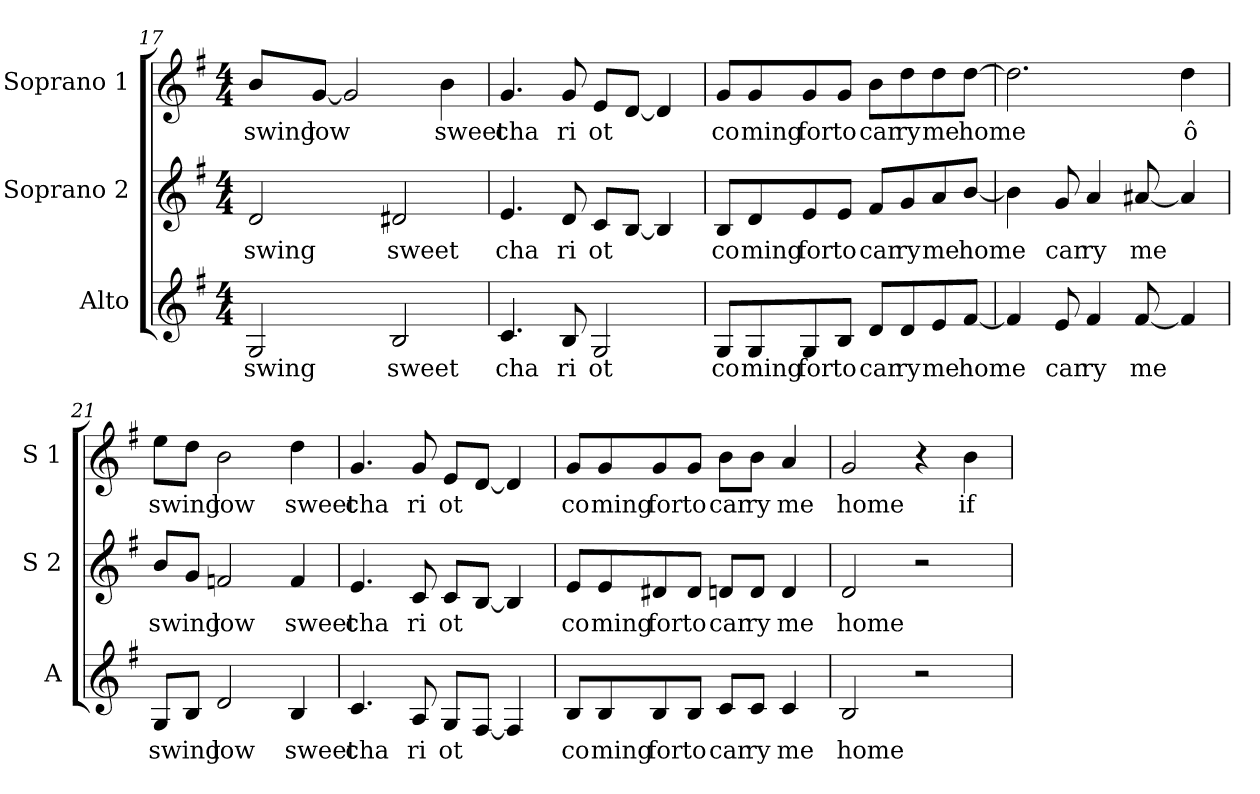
**kern	**text	**kern	**text	**kern	**text
*part3	*part3	*part2	*part2	*part1	*part1
*staff3	*staff3	*staff2	*staff2	*staff1	*staff1
*I"Alto	*	*I"Soprano 2	*	*I"Soprano 1	*
*I'A	*	*I'S 2	*	*I'S 1	*
*clefG2	*	*clefG2	*	*clefG2	*
*k[f#]	*	*k[f#]	*	*k[f#]	*
*G:	*	*G:	*	*G:	*
*M4/4	*	*M4/4	*	*M4/4	*
=17	=17	=17	=17	=17	=17
!	!LO:LY:b	!	!	!	!
!	!	!	!LO:LY:b	!	!
!	!	!	!	!	!LO:LY:b
2G/	swing	2d/	swing	8b/L	swing
!	!	!	!	!	!LO:LY:b
.	.	.	.	[8g/J	low
.	.	.	.	2g/]	.
!	!LO:LY:b	!	!	!	!
!	!	!	!LO:LY:b	!	!
2B/	sweet	2d#X/	sweet	.	.
!	!	!	!	!	!LO:LY:b
.	.	.	.	4b\	sweet
=18	=18	=18	=18	=18	=18
!	!LO:LY:b	!	!	!	!
!	!	!	!LO:LY:b	!	!
!	!	!	!	!	!LO:LY:b
4.c/	cha	4.e/	cha	4.g/	cha
!	!LO:LY:b	!	!	!	!
!	!	!	!LO:LY:b	!	!
!	!	!	!	!	!LO:LY:b
8B/	ri	8d/	ri	8g/	ri
!	!LO:LY:b	!	!	!	!
!	!	!	!LO:LY:b	!	!
!	!	!	!	!	!LO:LY:b
2G/	ot	8c/L	ot	8e/L	ot
.	.	[8B/J	.	[8d/J	.
.	.	4B/]	.	4d/]	.
!!LO:LB:g=z
=19	=19	=19	=19	=19	=19
!	!LO:LY:b	!	!	!	!
!	!	!	!LO:LY:b	!	!
!	!	!	!	!	!LO:LY:b
8G/L	co	8B/L	co	8g/L	co
!	!LO:LY:b	!	!	!	!
!	!	!	!LO:LY:b	!	!
!	!	!	!	!	!LO:LY:b
8G/	ming	8d/	ming	8g/	ming
!	!LO:LY:b	!	!	!	!
!	!	!	!LO:LY:b	!	!
!	!	!	!	!	!LO:LY:b
8G/	for	8e/	for	8g/	for
!	!LO:LY:b	!	!	!	!
!	!	!	!LO:LY:b	!	!
!	!	!	!	!	!LO:LY:b
8B/J	to	8e/J	to	8g/J	to
!	!LO:LY:b	!	!	!	!
!	!	!	!LO:LY:b	!	!
!	!	!	!	!	!LO:LY:b
8d/L	car	8f#/L	car	8b\L	car
!	!LO:LY:b	!	!	!	!
!	!	!	!LO:LY:b	!	!
!	!	!	!	!	!LO:LY:b
8d/	ry	8g/	ry	8dd\	ry
!	!LO:LY:b	!	!	!	!
!	!	!	!LO:LY:b	!	!
!	!	!	!	!	!LO:LY:b
8e/	me	8a/	me	8dd\	me
!	!LO:LY:b	!	!	!	!
!	!	!	!LO:LY:b	!	!
!	!	!	!	!	!LO:LY:b
[8f#/J	home	[8b/J	home	[8dd\J	home
=20	=20	=20	=20	=20	=20
4f#/]	.	4b\]	.	2.dd\]	.
!	!LO:LY:b	!	!	!	!
!	!	!	!LO:LY:b	!	!
8e/	car	8g/	car	.	.
!	!LO:LY:b	!	!	!	!
!	!	!	!LO:LY:b	!	!
4f#/	ry	4a/	ry	.	.
!	!LO:LY:b	!	!	!	!
!	!	!	!LO:LY:b	!	!
[8f#/	me	[8a#X/	me	.	.
!	!	!	!	!	!LO:LY:b
4f#/]	.	4a#/]	.	4dd\	ô
=21	=21	=21	=21	=21	=21
!	!LO:LY:b	!	!	!	!
!	!	!	!LO:LY:b	!	!
!	!	!	!	!	!LO:LY:b
8G/L	swing	8b/L	swing	8ee\L	swing
8B/J	.	8g/J	.	8dd\J	.
!	!LO:LY:b	!	!	!	!
!	!	!	!LO:LY:b	!	!
!	!	!	!	!	!LO:LY:b
2d/	low	2fn/	low	2b\	low
!	!LO:LY:b	!	!	!	!
!	!	!	!LO:LY:b	!	!
!	!	!	!	!	!LO:LY:b
4B/	sweet	4f/	sweet	4dd\	sweet
!!LO:PB:g=z
=22	=22	=22	=22	=22	=22
!	!LO:LY:b	!	!	!	!
!	!	!	!LO:LY:b	!	!
!	!	!	!	!	!LO:LY:b
4.c/	cha	4.e/	cha	4.g/	cha
!	!LO:LY:b	!	!	!	!
!	!	!	!LO:LY:b	!	!
!	!	!	!	!	!LO:LY:b
8A/	ri	8c/	ri	8g/	ri
!	!LO:LY:b	!	!	!	!
!	!	!	!LO:LY:b	!	!
!	!	!	!	!	!LO:LY:b
8G/L	ot	8c/L	ot	8e/L	ot
[8F#/J	.	[8B/J	.	[8d/J	.
4F#/]	.	4B/]	.	4d/]	.
=23	=23	=23	=23	=23	=23
!	!LO:LY:b	!	!	!	!
!	!	!	!LO:LY:b	!	!
!	!	!	!	!	!LO:LY:b
8B/L	co	8e/L	co	8g/L	co
!	!LO:LY:b	!	!	!	!
!	!	!	!LO:LY:b	!	!
!	!	!	!	!	!LO:LY:b
8B/	ming	8e/	ming	8g/	ming
!	!LO:LY:b	!	!	!	!
!	!	!	!LO:LY:b	!	!
!	!	!	!	!	!LO:LY:b
8B/	for	8d#X/	for	8g/	for
!	!LO:LY:b	!	!	!	!
!	!	!	!LO:LY:b	!	!
!	!	!	!	!	!LO:LY:b
8B/J	to	8d#/J	to	8g/J	to
!	!LO:LY:b	!	!	!	!
!	!	!	!LO:LY:b	!	!
!	!	!	!	!	!LO:LY:b
8c/L	car	8dn/L	car	8b\L	car
!	!LO:LY:b	!	!	!	!
!	!	!	!LO:LY:b	!	!
!	!	!	!	!	!LO:LY:b
8c/J	ry	8d/J	ry	8b\J	ry
!	!LO:LY:b	!	!	!	!
!	!	!	!LO:LY:b	!	!
!	!	!	!	!	!LO:LY:b
4c/	me	4d/	me	4a/	me
=24	=24	=24	=24	=24	=24
!	!LO:LY:b	!	!	!	!
!	!	!	!LO:LY:b	!	!
!	!	!	!	!	!LO:LY:b
2B/	home	2d/	home	2g/	home
2r	.	2r	.	4r	.
!	!	!	!	!	!LO:LY:b
.	.	.	.	4b\	if
=	=	=	=	=	=
*-	*-	*-	*-	*-	*-
